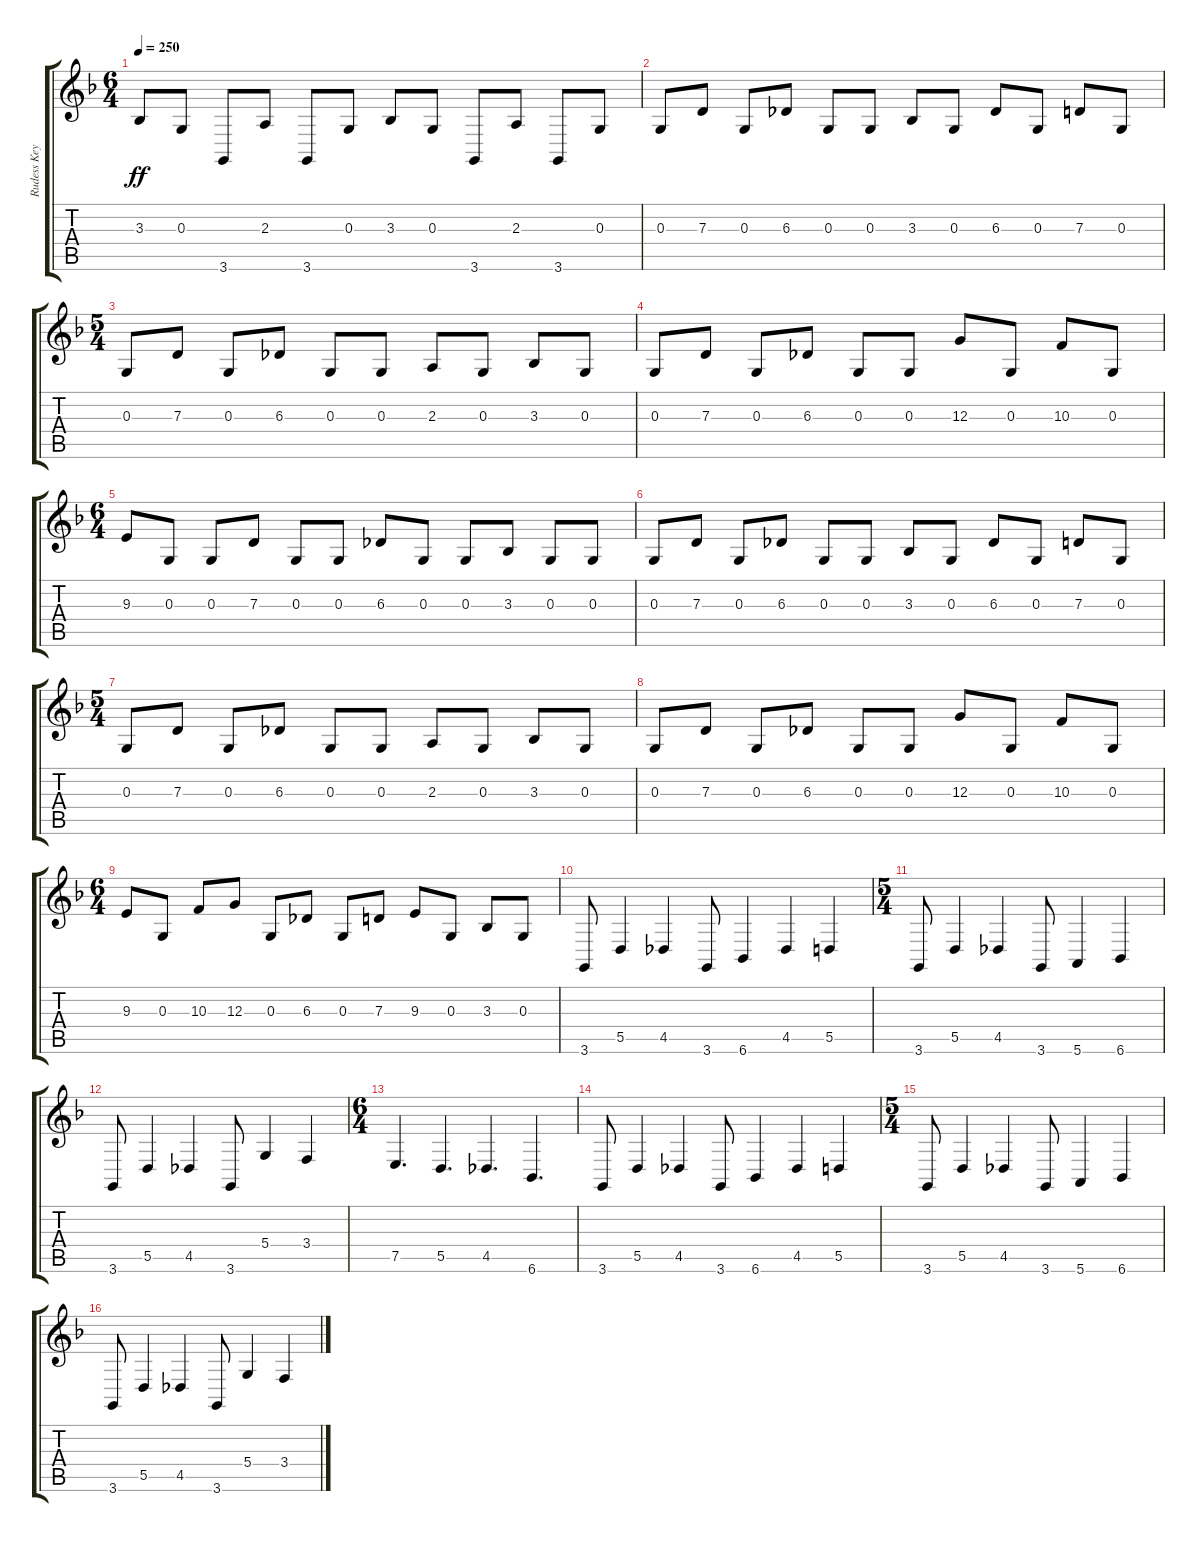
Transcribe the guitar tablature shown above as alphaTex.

\track ("Rudess Keys " "Rudess Key") {instrument stringensemble1}
\staff {score tabs}
\tuning (E4 B3 G3 D3 A2 E2) {hide}
\ts (6 4)
\tempo 250
\clef g2
\ks f
3.3.8{dy ff} 0.3.8 3.6.8 2.3.8 3.6.8 0.3.8 3.3.8 0.3.8 3.6.8 2.3.8 3.6.8 0.3.8 |
0.3.8 7.3.8 0.3.8 6.3.8 0.3.8 0.3.8 3.3.8 0.3.8 6.3.8 0.3.8 7.3.8 0.3.8 |
\ts (5 4)
0.3.8 7.3.8 0.3.8 6.3.8 0.3.8 0.3.8 2.3.8 0.3.8 3.3.8 0.3.8 |
0.3.8 7.3.8 0.3.8 6.3.8 0.3.8 0.3.8 12.3.8 0.3.8 10.3.8 0.3.8 |
\ts (6 4)
9.3.8 0.3.8 0.3.8 7.3.8 0.3.8 0.3.8 6.3.8 0.3.8 0.3.8 3.3.8 0.3.8 0.3.8 |
0.3.8 7.3.8 0.3.8 6.3.8 0.3.8 0.3.8 3.3.8 0.3.8 6.3.8 0.3.8 7.3.8 0.3.8 |
\ts (5 4)
0.3.8 7.3.8 0.3.8 6.3.8 0.3.8 0.3.8 2.3.8 0.3.8 3.3.8 0.3.8 |
0.3.8 7.3.8 0.3.8 6.3.8 0.3.8 0.3.8 12.3.8 0.3.8 10.3.8 0.3.8 |
\ts (6 4)
9.3.8 0.3.8 10.3.8 12.3.8 0.3.8 6.3.8 0.3.8 7.3.8 9.3.8 0.3.8 3.3.8 0.3.8 |
3.6.8 5.5.4 4.5.4 3.6.8 6.6.4 4.5.4 5.5.4 |
\ts (5 4)
3.6.8 5.5.4 4.5.4 3.6.8 5.6.4 6.6.4 |
3.6.8 5.5.4 4.5.4 3.6.8 5.4.4 3.4.4 |
\ts (6 4)
7.5.4{d} 5.5.4{d} 4.5.4{d} 6.6.4{d} |
3.6.8 5.5.4 4.5.4 3.6.8 6.6.4 4.5.4 5.5.4 |
\ts (5 4)
3.6.8 5.5.4 4.5.4 3.6.8 5.6.4 6.6.4 |
3.6.8 5.5.4 4.5.4 3.6.8 5.4.4 3.4.4
